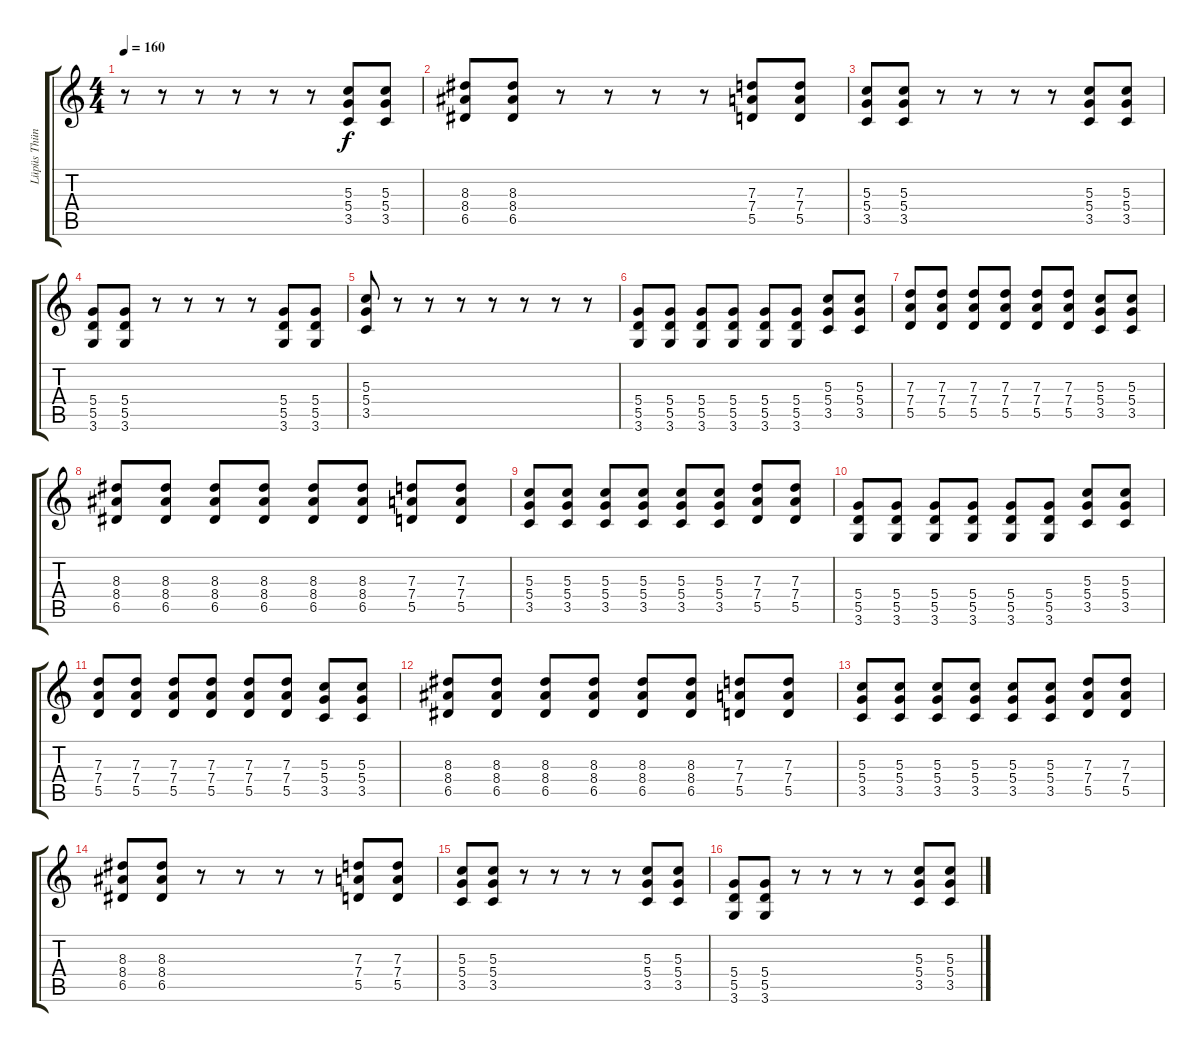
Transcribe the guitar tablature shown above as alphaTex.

\track ("Lüpüs Thünder" "Lüpüs Thün") {instrument overdrivenguitar}
\staff {score tabs}
\tuning (E4 B3 G3 D3 A2 E2) {hide}
\ts (4 4)
\tempo 160
\clef g2
\ks c
r.8{dy f} r.8 r.8 r.8 r.8 r.8 (5.3 5.4 3.5).8 (5.3 5.4 3.5).8 |
(8.3 8.4 6.5).8 (8.3 8.4 6.5).8 r.8 r.8 r.8 r.8 (7.3 7.4 5.5).8 (7.3 7.4 5.5).8 |
(5.3 5.4 3.5).8 (5.3 5.4 3.5).8 r.8 r.8 r.8 r.8 (5.3 5.4 3.5).8 (5.3 5.4 3.5).8 |
(5.4 5.5 3.6).8 (5.4 5.5 3.6).8 r.8 r.8 r.8 r.8 (5.4 5.5 3.6).8 (5.4 5.5 3.6).8 |
(5.3 5.4 3.5).8 r.8 r.8 r.8 r.8 r.8 r.8 r.8 |
(5.4 5.5 3.6).8 (5.4 5.5 3.6).8 (5.4 5.5 3.6).8 (5.4 5.5 3.6).8 (5.4 5.5 3.6).8 (5.4 5.5 3.6).8 (5.3 5.4 3.5).8 (5.3 5.4 3.5).8 |
(7.3 7.4 5.5).8 (7.3 7.4 5.5).8 (7.3 7.4 5.5).8 (7.3 7.4 5.5).8 (7.3 7.4 5.5).8 (7.3 7.4 5.5).8 (5.3 5.4 3.5).8 (5.3 5.4 3.5).8 |
(8.3 8.4 6.5).8 (8.3 8.4 6.5).8 (8.3 8.4 6.5).8 (8.3 8.4 6.5).8 (8.3 8.4 6.5).8 (8.3 8.4 6.5).8 (7.3 7.4 5.5).8 (7.3 7.4 5.5).8 |
(5.3 5.4 3.5).8 (5.3 5.4 3.5).8 (5.3 5.4 3.5).8 (5.3 5.4 3.5).8 (5.3 5.4 3.5).8 (5.3 5.4 3.5).8 (7.3 7.4 5.5).8 (7.3 7.4 5.5).8 |
(5.4 5.5 3.6).8 (5.4 5.5 3.6).8 (5.4 5.5 3.6).8 (5.4 5.5 3.6).8 (5.4 5.5 3.6).8 (5.4 5.5 3.6).8 (5.3 5.4 3.5).8 (5.3 5.4 3.5).8 |
(7.3 7.4 5.5).8 (7.3 7.4 5.5).8 (7.3 7.4 5.5).8 (7.3 7.4 5.5).8 (7.3 7.4 5.5).8 (7.3 7.4 5.5).8 (5.3 5.4 3.5).8 (5.3 5.4 3.5).8 |
(8.3 8.4 6.5).8 (8.3 8.4 6.5).8 (8.3 8.4 6.5).8 (8.3 8.4 6.5).8 (8.3 8.4 6.5).8 (8.3 8.4 6.5).8 (7.3 7.4 5.5).8 (7.3 7.4 5.5).8 |
(5.3 5.4 3.5).8 (5.3 5.4 3.5).8 (5.3 5.4 3.5).8 (5.3 5.4 3.5).8 (5.3 5.4 3.5).8 (5.3 5.4 3.5).8 (7.3 7.4 5.5).8 (7.3 7.4 5.5).8 |
(8.3 8.4 6.5).8 (8.3 8.4 6.5).8 r.8 r.8 r.8 r.8 (7.3 7.4 5.5).8 (7.3 7.4 5.5).8 |
(5.3 5.4 3.5).8 (5.3 5.4 3.5).8 r.8 r.8 r.8 r.8 (5.3 5.4 3.5).8 (5.3 5.4 3.5).8 |
(5.4 5.5 3.6).8 (5.4 5.5 3.6).8 r.8 r.8 r.8 r.8 (5.3 5.4 3.5).8 (5.3 5.4 3.5).8
